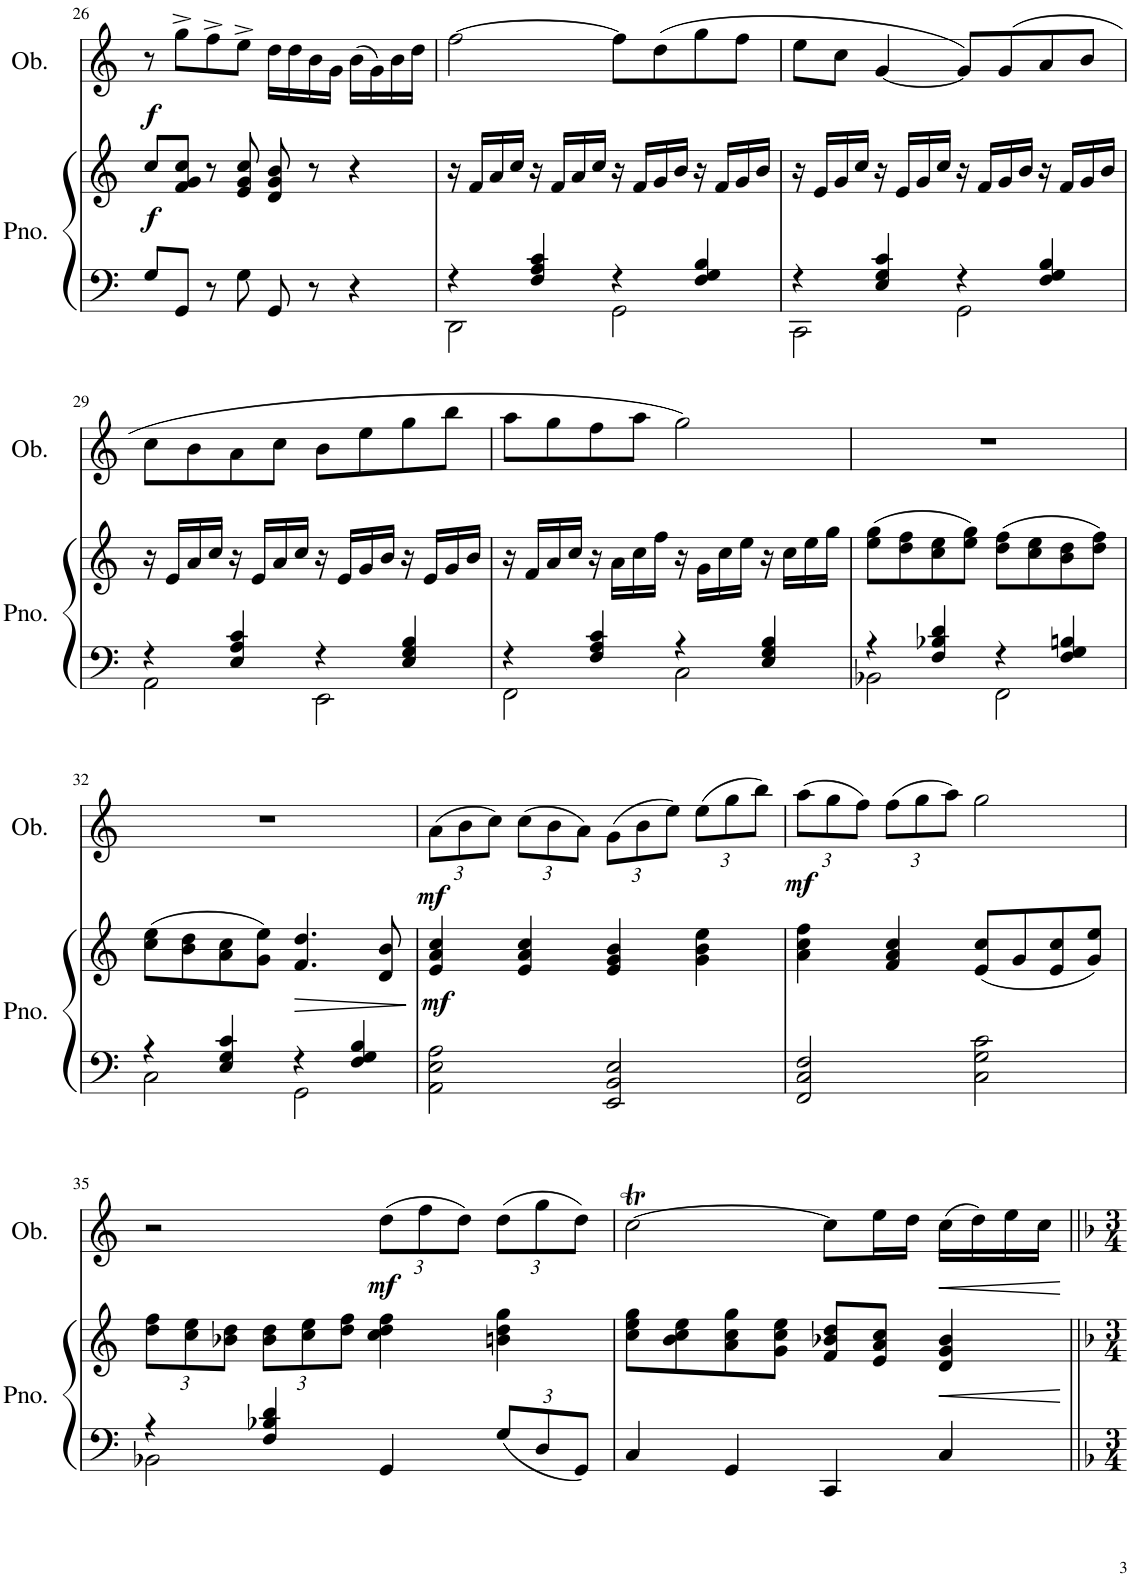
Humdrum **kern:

**kern	**kern	**dynam	**kern	**dynam
*part2	*part2	*part2	*part1	*part1
*staff3	*staff2	*staff2/3	*staff1	*staff1
*I"Piano	*	*	*I"Oboe	*
*I'Pno.	*	*	*I'Ob.	*
!!LO:PB:g=z
*clefF4	*clefG2	*	*clefG2	*
*k[]	*k[]	*	*k[]	*
*M4/4	*M4/4	*	*M4/4	*
=26	=26	=26	=26	=26
!	!	!LO:DY:b	!	!LO:DY:b
8G/L	8cc/L	f	8r	f
8GG/J	8f/ 8g/ 8cc/J	.	8gg^\L	.
8r	8r	.	8ff^\	.
8G\	8e/ 8g/ 8cc/	.	8ee^\J	.
8GG/	8d/ 8g/ 8b/	.	16dd\LL	.
.	.	.	16dd\	.
8r	8r	.	16b\	.
.	.	.	16g\JJ	.
4r	4r	.	(16b\LL	.
.	.	.	16g\)	.
.	.	.	16b\	.
.	.	.	16dd\JJ	.
=27	=27	=27	=27	=27
*^	*	*	*	*
4r	2DD\	16r	.	[2ff\	.
.	.	16f/LL	.	.	.
.	.	16a/	.	.	.
.	.	16cc/JJ	.	.	.
4F/ 4A/ 4c/	.	16r	.	.	.
.	.	16f/LL	.	.	.
.	.	16a/	.	.	.
.	.	16cc/JJ	.	.	.
4r	2GG\	16r	.	8ff\L]	.
.	.	16f/LL	.	.	.
.	.	16g/	.	(8dd\	.
.	.	16b/JJ	.	.	.
4F/ 4G/ 4B/	.	16r	.	8gg\	.
.	.	16f/LL	.	.	.
.	.	16g/	.	8ff\J	.
.	.	16b/JJ	.	.	.
=28	=28	=28	=28	=28	=28
4r	2CC\	16r	.	8ee\L	.
.	.	16e/LL	.	.	.
.	.	16g/	.	8cc\J	.
.	.	16cc/JJ	.	.	.
4E/ 4G/ 4c/	.	16r	.	[4g/	.
.	.	16e/LL	.	.	.
.	.	16g/	.	.	.
.	.	16cc/JJ	.	.	.
4r	2GG\	16r	.	8g/L])	.
.	.	16f/LL	.	.	.
.	.	16g/	.	(8g/	.
.	.	16b/JJ	.	.	.
4F/ 4G/ 4B/	.	16r	.	8a/	.
.	.	16f/LL	.	.	.
.	.	16g/	.	8b/J	.
.	.	16b/JJ	.	.	.
!!LO:LB:g=z
=29	=29	=29	=29	=29	=29
4r	2AA\	16r	.	8cc\L	.
.	.	16e/LL	.	.	.
.	.	16a/	.	8b\	.
.	.	16cc/JJ	.	.	.
4E/ 4A/ 4c/	.	16r	.	8a\	.
.	.	16e/LL	.	.	.
.	.	16a/	.	8cc\J	.
.	.	16cc/JJ	.	.	.
4r	2EE\	16r	.	8b\L	.
.	.	16e/LL	.	.	.
.	.	16g/	.	8ee\	.
.	.	16b/JJ	.	.	.
4E/ 4G/ 4B/	.	16r	.	8gg\	.
.	.	16e/LL	.	.	.
.	.	16g/	.	8bb\J	.
.	.	16b/JJ	.	.	.
=30	=30	=30	=30	=30	=30
4r	2FF\	16r	.	8aa\L	.
.	.	16f/LL	.	.	.
.	.	16a/	.	8gg\	.
.	.	16cc/JJ	.	.	.
4F/ 4A/ 4c/	.	16r	.	8ff\	.
.	.	16a\LL	.	.	.
.	.	16cc\	.	8aa\J	.
.	.	16ff\JJ	.	.	.
4r	2C\	16r	.	2gg\)	.
.	.	16g\LL	.	.	.
.	.	16cc\	.	.	.
.	.	16ee\JJ	.	.	.
4E/ 4G/ 4B/	.	16r	.	.	.
.	.	16cc\LL	.	.	.
.	.	16ee\	.	.	.
.	.	16gg\JJ	.	.	.
=31	=31	=31	=31	=31	=31
4r	2BB-X\	(8ee\ 8gg\L	.	1r	.
.	.	8dd\ 8ff\	.	.	.
4F/ 4B-X/ 4d/	.	8cc\ 8ee\	.	.	.
.	.	8ee\ 8gg\J)	.	.	.
4r	2FF\	(8dd\ 8ff\L	.	.	.
.	.	8cc\ 8ee\	.	.	.
4F/ 4G/ 4Bn/	.	8b\ 8dd\	.	.	.
.	.	8dd\ 8ff\J)	.	.	.
!!LO:LB:g=z
=32	=32	=32	=32	=32	=32
4r	2C\	(8cc\ 8ee\L	.	1r	.
.	.	8b\ 8dd\	.	.	.
4E/ 4G/ 4c/	.	8a\ 8cc\	.	.	.
.	.	8g\ 8ee\J)	.	.	.
!	!	!	!LO:HP:b	!	!
4r	2GG\	4.f/ 4.dd/	>	.	.
4F/ 4G/ 4B/	.	.	.	.	.
.	.	8d/ 8b/	.	.	.
*v	*v	*	*	*	*
.	.	]	.	.
=33	=33	=33	=33	=33
*	*	*	*Xbrackettup	*
!	!	!LO:DY:b	!	!LO:DY:b
2AA\ 2E\ 2A\	4e/ 4a/ 4cc/	mf	(12a\L	mf
.	.	.	12b\	.
.	.	.	12cc\J)	.
.	4e/ 4a/ 4cc/	.	(12cc\L	.
.	.	.	12b\	.
.	.	.	12a\J)	.
2EE/ 2BB/ 2E/	4e/ 4g/ 4b/	.	(12g\L	.
.	.	.	12b\	.
.	.	.	12ee\J)	.
.	4g\ 4b\ 4ee\	.	(12ee\L	.
.	.	.	12gg\	.
.	.	.	12bb\J)	.
=34	=34	=34	=34	=34
!	!	!	!	!LO:DY:b
2FF/ 2C/ 2F/	4a\ 4cc\ 4ff\	.	(12aa\L	mf
.	.	.	12gg\	.
.	.	.	12ff\J)	.
.	4f/ 4a/ 4cc/	.	(12ff\L	.
.	.	.	12gg\	.
.	.	.	12aa\J)	.
2C\ 2G\ 2c\	(8e/ 8cc/L	.	2gg\	.
.	8g/	.	.	.
.	8e/ 8cc/	.	.	.
.	8g/ 8ee/J)	.	.	.
!!LO:LB:g=z
=35	=35	=35	=35	=35
*^	*	*	*	*
*	*	*Xbrackettup	*	*	*
4r	2BB-X\	12dd\ 12ff\L	.	2r	.
.	.	12cc\ 12ee\	.	.	.
.	.	12b-X\ 12dd\J	.	.	.
4F/ 4B-X/ 4d/	.	12b-\ 12dd\L	.	.	.
.	.	12cc\ 12ee\	.	.	.
.	.	12dd\ 12ff\J	.	.	.
!	!	!	!	!	!LO:DY:b
4GG/	2ryy	4cc\ 4dd\ 4ff\	.	(12dd\L	mf
.	.	.	.	12ff\	.
.	.	.	.	12dd\J)	.
*Xbrackettup	*	*	*	*	*
12G/L	.	4bn\ 4dd\ 4gg\	.	(12dd\L	.
12D/	.	.	.	12gg\	.
12GG/J	.	.	.	12dd\J)	.
*v	*v	*	*	*	*
=36	=36	=36	=36	=36
4C/	8cc\ 8ee\ 8gg\L	.	[2ccT\	.
.	8b\ 8cc\ 8ee\	.	.	.
4GG/	8a\ 8cc\ 8gg\	.	.	.
.	8g\ 8cc\ 8ee\J	.	.	.
4CC/	8f/ 8b-X/ 8dd/L	.	8cc\L]	.
.	8e/ 8a/ 8cc/J	.	16ee\L	.
.	.	.	16dd\JJ	.
!	!	!LO:HP:b	!	!LO:HP:b
4C/	4d/ 4g/ 4b-/	<	(16cc\LL	<
.	.	.	16dd\)	.
.	.	.	16ee\	.
.	.	.	16cc\JJ	.
.	.	[	.	[
=||	=||	=||	=||	=||
*-	*-	*-	*-	*-
